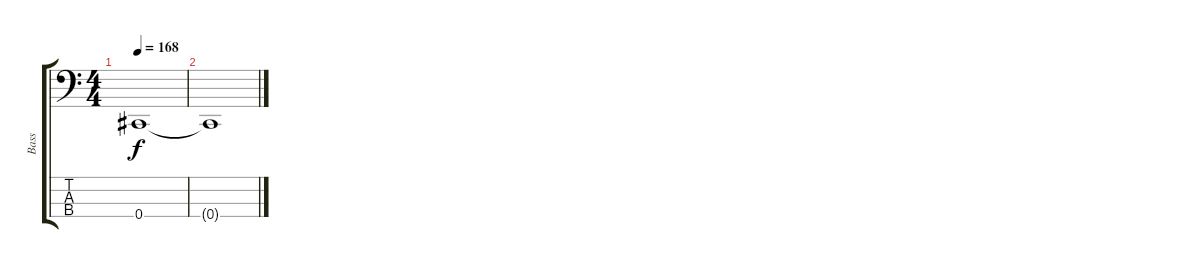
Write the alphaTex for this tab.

\track ("Bass" "Bass") {instrument electricbasspick}
\staff {score tabs}
\tuning (Gb2 Db2 Ab1 Db1) {hide}
\ts (4 4)
\tempo 168
\clef f4
\ks c
0.4{t}.1{dy f} |
0.4{t}.1
